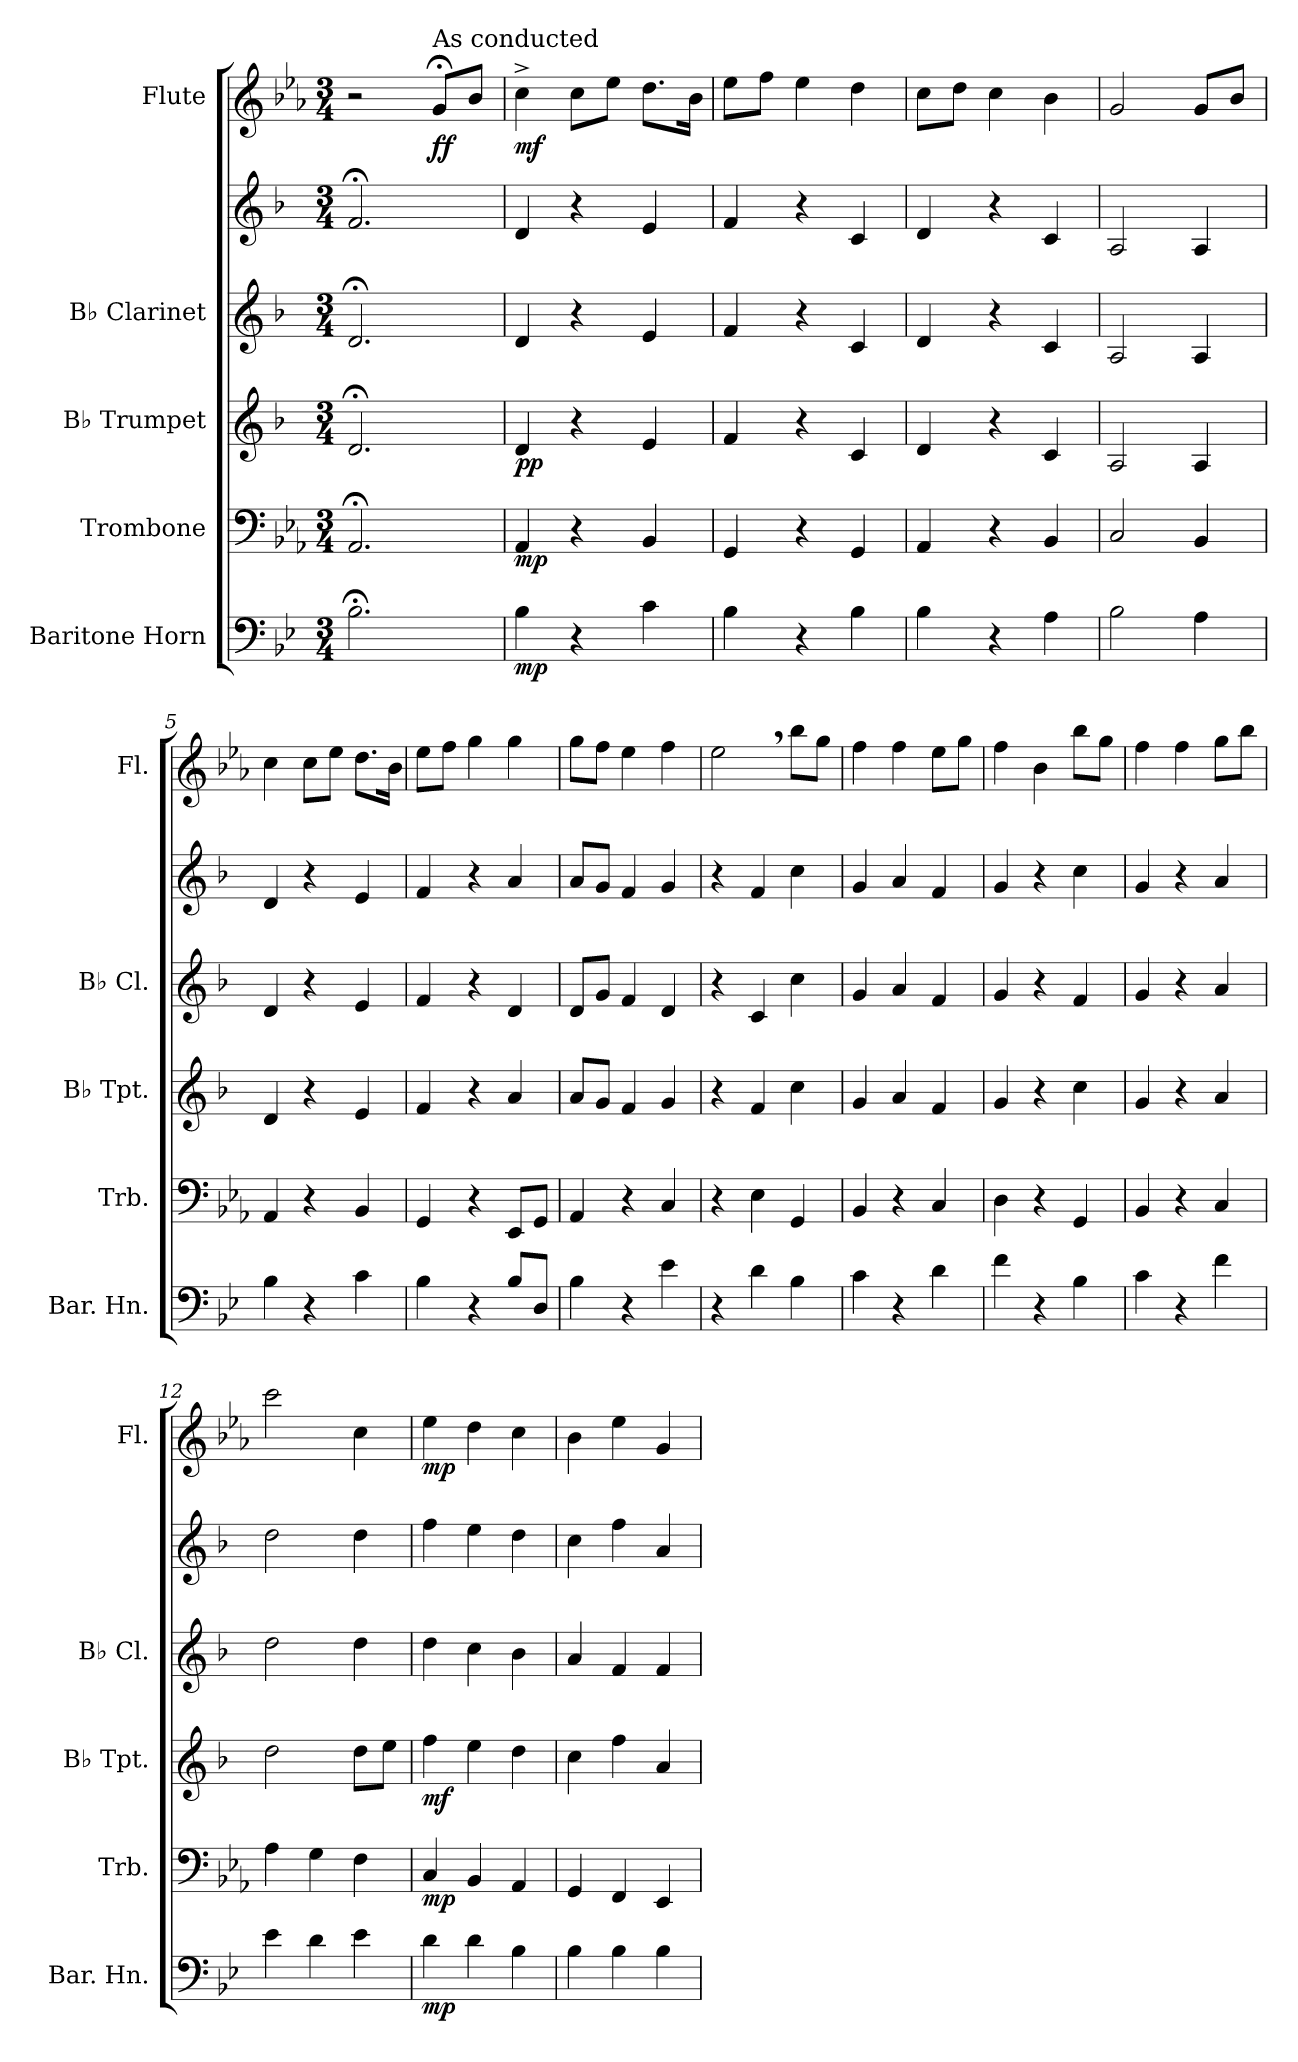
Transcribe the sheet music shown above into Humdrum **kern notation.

**kern	**dynam	**kern	**dynam	**kern	**dynam	**kern	**kern	**dynam	**kern	**dynam
*part5	*part5	*part4	*part4	*part3	*part3	*part2	*part2	*part2	*part1	*part1
*staff6	*staff6	*staff5	*staff5	*staff4	*staff4	*staff3	*staff2	*staff2/3	*staff1	*staff1
*I"Baritone Horn	*	*I"Trombone	*	*I"B♭ Trumpet	*	*I"B♭ Clarinet	*	*	*I"Flute	*
*I'Bar. Hn.	*	*I'Trb.	*	*I'B♭ Tpt.	*	*I'B♭ Cl.	*	*	*I'Fl.	*
*clefF4	*	*clefF4	*	*clefG2	*	*clefG2	*clefG2	*	*clefG2	*
*ITrd4c7	*	*	*	*ITrd1c2	*	*ITrd1c2	*ITrd1c2	*	*	*
*k[b-e-a-]	*	*k[b-e-a-]	*	*k[b-e-a-]	*	*k[b-e-a-]	*k[b-e-a-]	*	*k[b-e-a-]	*
*E-:	*	*E-:	*	*E-:	*	*E-:	*E-:	*	*E-:	*
*M3/4	*	*M3/4	*	*M3/4	*	*M3/4	*M3/4	*	*M3/4	*
=	=	=	=	=	=	=	=	=	=	=
2.E-;<\	.	2.AA-;</	.	2.c;</	.	2.c;</	2.e-;</	.	2r	.
!	!	!	!	!	!	!	!	!	!LO:TX:a:t=As conducted	!
!	!	!	!	!	!	!	!	!	!	!LO:DY:b
.	.	.	.	.	.	.	.	.	8g;</L	ff
.	.	.	.	.	.	.	.	.	8b-/J	.
=1	=1	=1	=1	=1	=1	=1	=1	=1	=1	=1
!	!LO:DY:b	!	!LO:DY:b	!	!LO:DY:b	!	!	!LO:DY:b=2	!	!
!	!	!	!	!	!	!	!	!LO:DY:n=1:b	!	!LO:DY:b
4E-\	mp	4AA-/	mp	4c/	pp	4c/	4c/	mp mp	4cc^\	mf
4r	.	4r	.	4r	.	4r	4r	.	8cc\L	.
.	.	.	.	.	.	.	.	.	8ee-\J	.
4F\	.	4BB-/	.	4d/	.	4d/	4d/	.	8.dd\L	.
.	.	.	.	.	.	.	.	.	16b-\Jk	.
=2	=2	=2	=2	=2	=2	=2	=2	=2	=2	=2
4E-\	.	4GG/	.	4e-/	.	4e-/	4e-/	.	8ee-\L	.
.	.	.	.	.	.	.	.	.	8ff\J	.
4r	.	4r	.	4r	.	4r	4r	.	4ee-\	.
4E-\	.	4GG/	.	4B-/	.	4B-/	4B-/	.	4dd\	.
=3	=3	=3	=3	=3	=3	=3	=3	=3	=3	=3
4E-\	.	4AA-/	.	4c/	.	4c/	4c/	.	8cc\L	.
.	.	.	.	.	.	.	.	.	8dd\J	.
4r	.	4r	.	4r	.	4r	4r	.	4cc\	.
4D\	.	4BB-/	.	4B-/	.	4B-/	4B-/	.	4b-\	.
=4	=4	=4	=4	=4	=4	=4	=4	=4	=4	=4
2E-\	.	2C/	.	2G/	.	2G/	2G/	.	2g/	.
4D\	.	4BB-/	.	4G/	.	4G/	4G/	.	8g/L	.
.	.	.	.	.	.	.	.	.	8b-/J	.
=5	=5	=5	=5	=5	=5	=5	=5	=5	=5	=5
4E-\	.	4AA-/	.	4c/	.	4c/	4c/	.	4cc\	.
4r	.	4r	.	4r	.	4r	4r	.	8cc\L	.
.	.	.	.	.	.	.	.	.	8ee-\J	.
4F\	.	4BB-/	.	4d/	.	4d/	4d/	.	8.dd\L	.
.	.	.	.	.	.	.	.	.	16b-\Jk	.
=6	=6	=6	=6	=6	=6	=6	=6	=6	=6	=6
4E-\	.	4GG/	.	4e-/	.	4e-/	4e-/	.	8ee-\L	.
.	.	.	.	.	.	.	.	.	8ff\J	.
4r	.	4r	.	4r	.	4r	4r	.	4gg\	.
8E-/L	.	8EE-/L	.	4g/	.	4c/	4g/	.	4gg\	.
8GG/J	.	8GG/J	.	.	.	.	.	.	.	.
!!LO:PB:g=z
=7	=7	=7	=7	=7	=7	=7	=7	=7	=7	=7
4E-\	.	4AA-/	.	8g/L	.	8c/L	8g/L	.	8gg\L	.
.	.	.	.	8f/J	.	8f/J	8f/J	.	8ff\J	.
4r	.	4r	.	4e-/	.	4e-/	4e-/	.	4ee-\	.
4A-\	.	4C/	.	4f/	.	4c/	4f/	.	4ff\	.
=8	=8	=8	=8	=8	=8	=8	=8	=8	=8	=8
4r	.	4r	.	4r	.	4r	4r	.	2ee-,\	.
4G\	.	4E-\	.	4e-/	.	4B-/	4e-/	.	.	.
4E-\	.	4GG/	.	4b-\	.	4b-\	4b-\	.	8bb-\L	.
.	.	.	.	.	.	.	.	.	8gg\J	.
=9	=9	=9	=9	=9	=9	=9	=9	=9	=9	=9
4F\	.	4BB-/	.	4f/	.	4f/	4f/	.	4ff\	.
4r	.	4r	.	4g/	.	4g/	4g/	.	4ff\	.
4G\	.	4C/	.	4e-/	.	4e-/	4e-/	.	8ee-\L	.
.	.	.	.	.	.	.	.	.	8gg\J	.
=10	=10	=10	=10	=10	=10	=10	=10	=10	=10	=10
4B-\	.	4D\	.	4f/	.	4f/	4f/	.	4ff\	.
4r	.	4r	.	4r	.	4r	4r	.	4b-\	.
4E-\	.	4GG/	.	4b-\	.	4e-/	4b-\	.	8bb-\L	.
.	.	.	.	.	.	.	.	.	8gg\J	.
=11	=11	=11	=11	=11	=11	=11	=11	=11	=11	=11
4F\	.	4BB-/	.	4f/	.	4f/	4f/	.	4ff\	.
4r	.	4r	.	4r	.	4r	4r	.	4ff\	.
4B-\	.	4C/	.	4g/	.	4g/	4g/	.	8gg\L	.
.	.	.	.	.	.	.	.	.	8bb-\J	.
=12	=12	=12	=12	=12	=12	=12	=12	=12	=12	=12
4A-\	.	4A-\	.	2cc\	.	2cc\	2cc\	.	2ccc\	.
4G\	.	4G\	.	.	.	.	.	.	.	.
4A-\	.	4F\	.	8cc\L	.	4cc\	4cc\	.	4cc\	.
.	.	.	.	8dd\J	.	.	.	.	.	.
=13	=13	=13	=13	=13	=13	=13	=13	=13	=13	=13
!	!LO:DY:b	!	!LO:DY:b	!	!LO:DY:b	!	!	!LO:DY:b=2	!	!
!	!	!	!	!	!	!	!	!LO:DY:n=1:b	!	!LO:DY:b
4G\	mp	4C/	mp	4ee-\	mf	4cc\	4ee-\	mp mp	4ee-\	mp
4G\	.	4BB-/	.	4dd\	.	4b-\	4dd\	.	4dd\	.
4E-\	.	4AA-/	.	4cc\	.	4a-\	4cc\	.	4cc\	.
=14	=14	=14	=14	=14	=14	=14	=14	=14	=14	=14
4E-\	.	4GG/	.	4b-\	.	4g/	4b-\	.	4b-\	.
4E-\	.	4FF/	.	4ee-\	.	4e-/	4ee-\	.	4ee-\	.
4E-\	.	4EE-/	.	4g/	.	4e-/	4g/	.	4g/	.
=	=	=	=	=	=	=	=	=	=	=
*-	*-	*-	*-	*-	*-	*-	*-	*-	*-	*-
